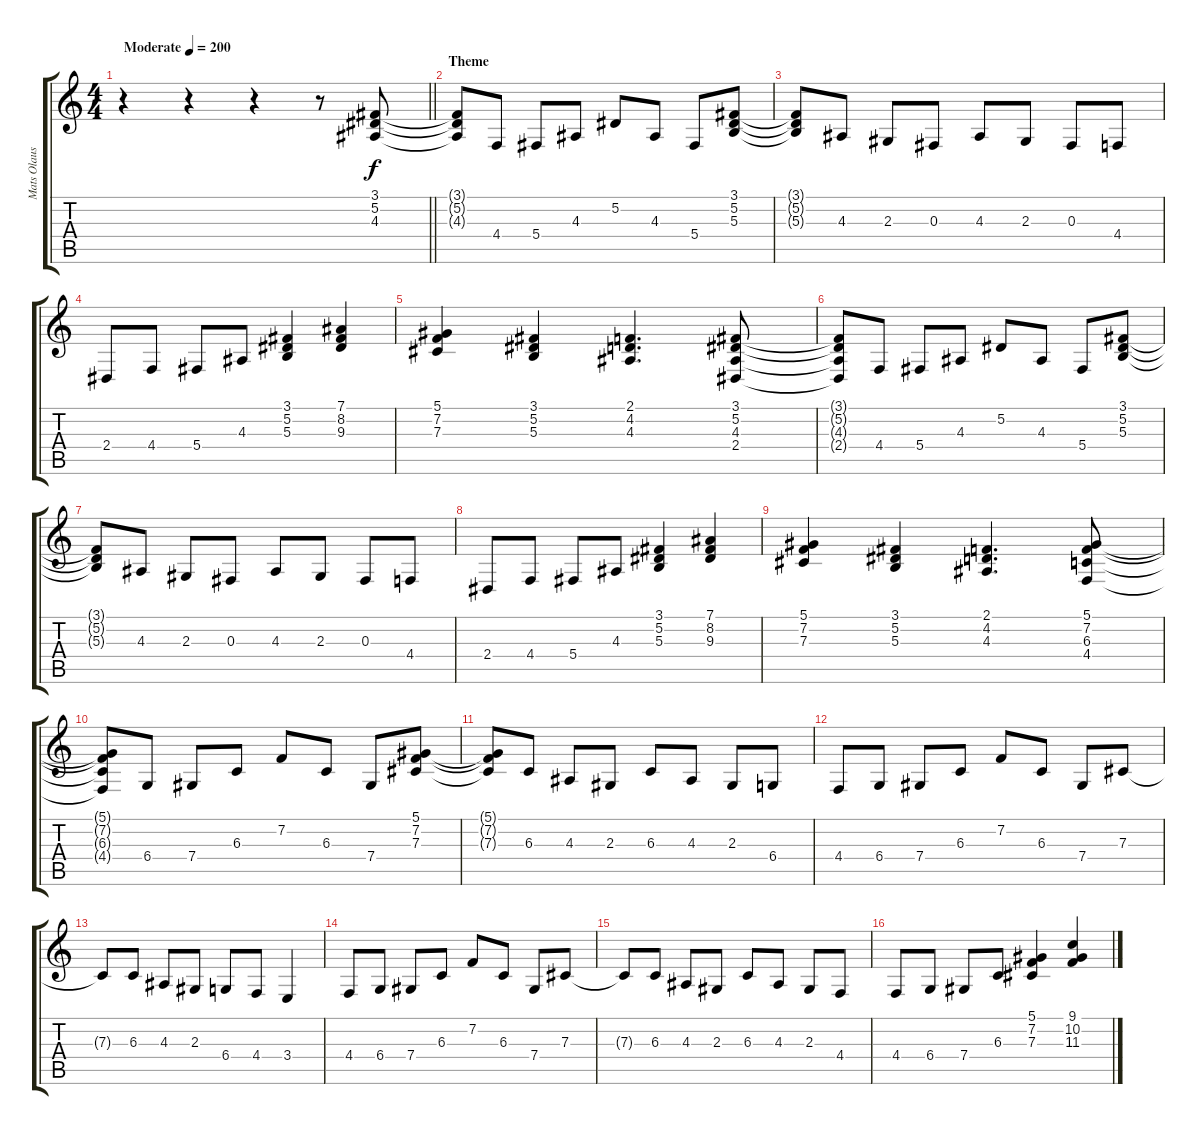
\track ("Mats Olausson" "Mats Olaus") {instrument stringensemble1}
\staff {score tabs}
\tuning (Eb4 Bb3 Gb3 Db3 Ab2 Eb2) {hide}
\ts (4 4)
\tempo (200 "Moderate")
\clef g2
\barLineRight lightlight
\ks c
r.4{dy f instrument stringensemble1} r.4 r.4 r.8 (3.1 5.2 4.3).8 |
\section ("" "Theme")
(3.1{t} 5.2{t} 4.3{t}).8 4.4.8 5.4.8 4.3.8 5.2.8 4.3.8 5.4.8 (3.1 5.2 5.3).8 |
(3.1{t} 5.2{t} 5.3{t}).8 4.3.8 2.3.8 0.3.8 4.3.8 2.3.8 0.3.8 4.4.8 |
2.4.8 4.4.8 5.4.8 4.3.8 (3.1 5.2 5.3).4 (7.1 8.2 9.3).4 |
(5.1 7.2 7.3).4 (3.1 5.2 5.3).4 (2.1 4.2 4.3).4{d} (3.1 5.2 4.3 2.4).8 |
(3.1{t} 5.2{t} 4.3{t} 2.4{t}).8 4.4.8 5.4.8 4.3.8 5.2.8 4.3.8 5.4.8 (3.1 5.2 5.3).8 |
(3.1{t} 5.2{t} 5.3{t}).8 4.3.8 2.3.8 0.3.8 4.3.8 2.3.8 0.3.8 4.4.8 |
2.4.8 4.4.8 5.4.8 4.3.8 (3.1 5.2 5.3).4 (7.1 8.2 9.3).4 |
(5.1 7.2 7.3).4 (3.1 5.2 5.3).4 (2.1 4.2 4.3).4{d} (5.1 7.2 6.3 4.4).8 |
(5.1{t} 7.2{t} 6.3{t} 4.4{t}).8 6.4.8 7.4.8 6.3.8 7.2.8 6.3.8 7.4.8 (5.1 7.2 7.3).8 |
(5.1{t} 7.2{t} 7.3{t}).8 6.3.8 4.3.8 2.3.8 6.3.8 4.3.8 2.3.8 6.4.8 |
4.4.8 6.4.8 7.4.8 6.3.8 7.2.8 6.3.8 7.4.8 7.3.8 |
7.3{t}.8 6.3.8 4.3.8 2.3.8 6.4.8 4.4.8 3.4.4 |
4.4.8 6.4.8 7.4.8 6.3.8 7.2.8 6.3.8 7.4.8 7.3.8 |
7.3{t}.8 6.3.8 4.3.8 2.3.8 6.3.8 4.3.8 2.3.8 4.4.8 |
4.4.8 6.4.8 7.4.8 6.3.8 (5.1 7.2 7.3).4 (9.1 10.2 11.3).4
